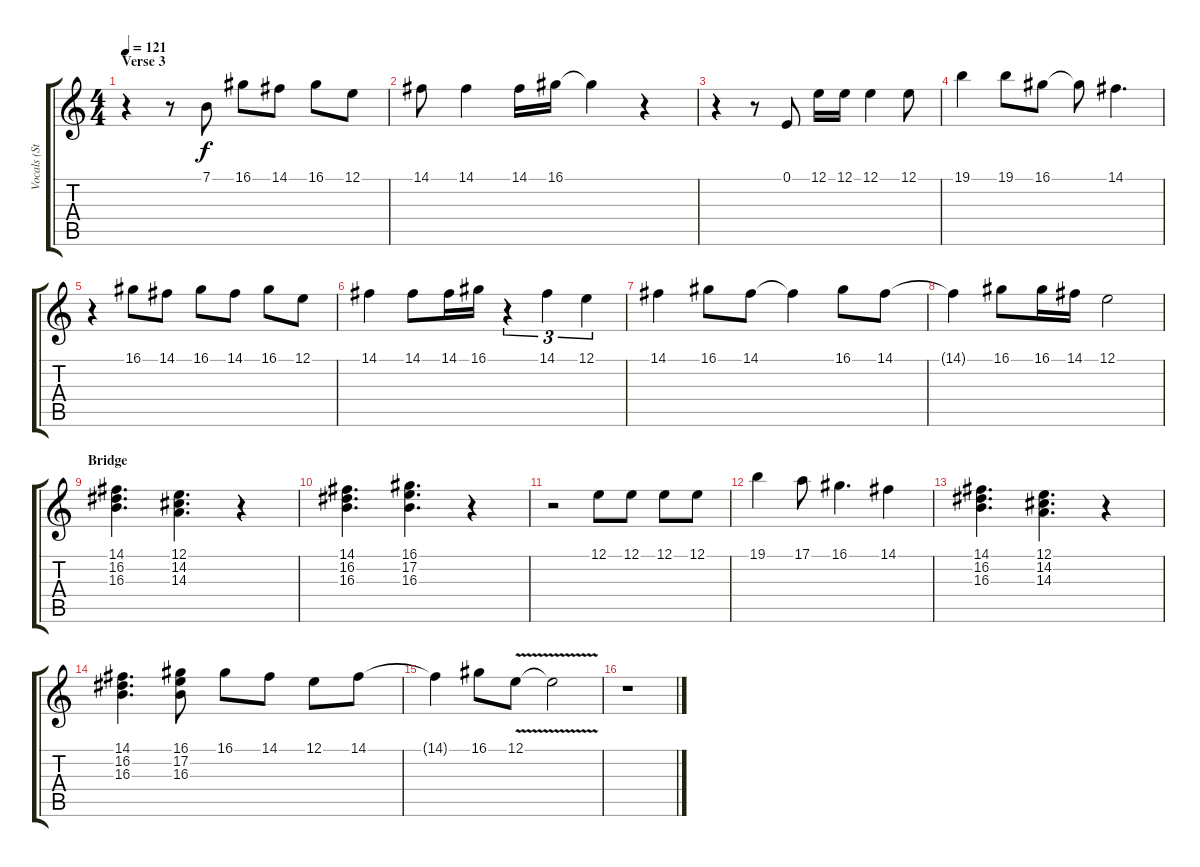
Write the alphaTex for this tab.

\track ("Vocals (Steve Perry)" "Vocals (St") {instrument piccolo}
\staff {score tabs}
\tuning (E4 B3 G3 D3 A2 E2) {hide}
\ts (4 4)
\section ("" "Verse 3")
\tempo 121
\clef g2
\ks c
r.4{dy f} r.8 7.1.8 16.1.8 14.1.8 16.1.8 12.1.8 |
14.1.8 14.1.4 14.1.16 16.1.16 16.1{t}.4 r.4 |
r.4 r.8 0.1.8 12.1.16 12.1.16 12.1.4 12.1.8 |
19.1.4 19.1.8 16.1.8 16.1{t}.8 14.1.4{d} |
r.4 16.1.8 14.1.8 16.1.8 14.1.8 16.1.8 12.1.8 |
14.1.4 14.1.8 14.1.16 16.1.16 r.4{tu (3 2)} 14.1.4{tu (3 2)} 12.1.4{tu (3 2)} |
14.1.4 16.1.8 14.1.8 14.1{t}.4 16.1.8 14.1.8 |
14.1{t}.4 16.1.8 16.1.16 14.1.16 12.1.2 |
\section ("" "Bridge")
(14.1 16.2 16.3).4{d} (12.1 14.2 14.3).4{d} r.4 |
(14.1 16.2 16.3).4{d} (16.1 17.2 16.3).4{d} r.4 |
r.2 12.1.8 12.1.8 12.1.8 12.1.8 |
19.1.4 17.1.8 16.1.4{d} 14.1.4 |
(14.1 16.2 16.3).4{d} (12.1 14.2 14.3).4{d} r.4 |
(14.1 16.2 16.3).4{d} (16.1 17.2 16.3).8 16.1.8 14.1.8 12.1.8 14.1.8 |
14.1{t}.4 16.1.8 12.1{v}.8 12.1{v t}.2 |
r.1
